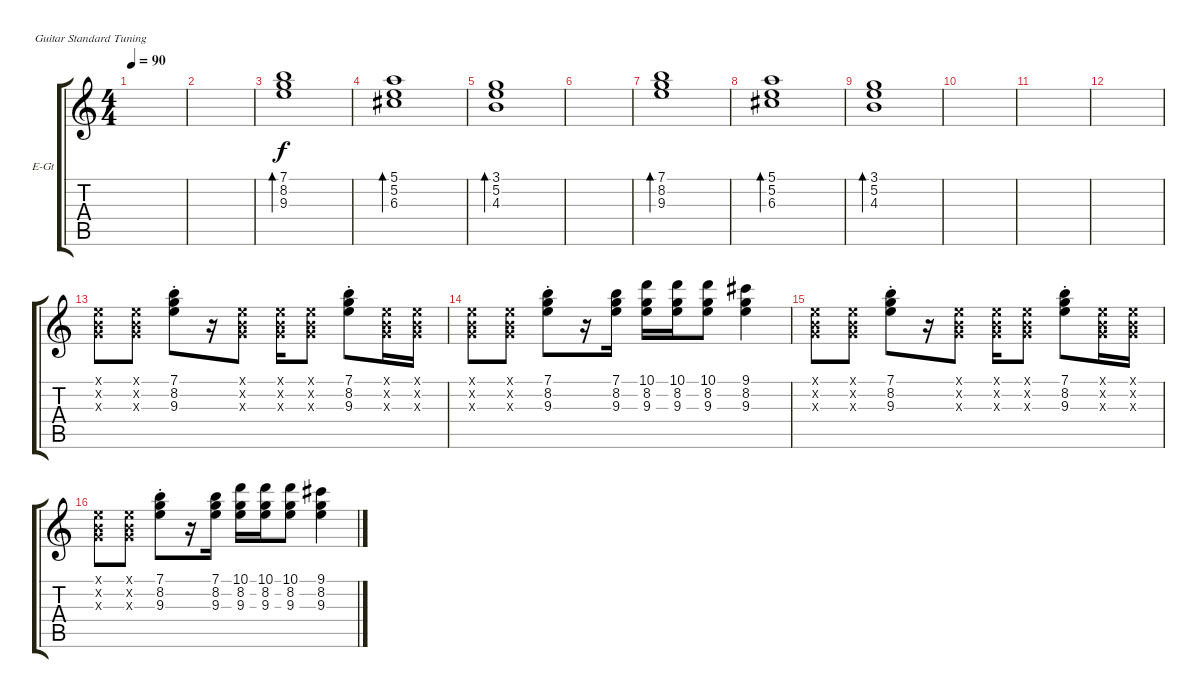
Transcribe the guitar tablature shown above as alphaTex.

\defaultSystemsLayout 4
\bracketExtendMode groupsimilarinstruments
\firstSystemTrackNameOrientation horizontal
\otherSystemsTrackNameOrientation horizontal
\track ("Electric Guitar" "E-Gt") {instrument electricguitarclean}
\staff {score tabs}
\tuning (E4 B3 G3 D3 A2 E2)
\ts (4 4)
\tempo 90
\clef g2
\ks c
|
|
(8.2 9.3 7.1).1{bd 197} |
(6.3 5.2 5.1).1{bd 216} |
(3.1 5.2 4.3).1{bd 194} |
|
(8.2 9.3 7.1).1{bd 197} |
(6.3 5.2 5.1).1{bd 216} |
(3.1 5.2 4.3).1{bd 194} |
|
|
|
(0.1{x} 0.2{x} 0.3{x}).8 (0.1{x} 0.2{x} 0.3{x}).8 (7.1{st} 8.2{st} 9.3{st}).8 r.16 (0.1{x} 0.2{x} 0.3{x}).8 (0.1{x} 0.2{x} 0.3{x}).16 (0.1{x} 0.3{x} 0.2{x}).8 (7.1{st} 8.2{st} 9.3{st}).8 (0.1{x} 0.2{x} 0.3{x}).16 (0.1{x} 0.2{x} 0.3{x}).16 |
(0.1{x} 0.3{x} 0.2{x}).8 (0.1{x} 0.3{x} 0.2{x}).8 (7.1{st} 8.2{st} 9.3{st}).8 r.16 (7.1 8.2 9.3).16 (10.1 8.2 9.3).16 (10.1 8.2 9.3).16 (10.1 8.2 9.3).8 (9.1 8.2 9.3).4 |
(0.1{x} 0.2{x} 0.3{x}).8 (0.1{x} 0.2{x} 0.3{x}).8 (7.1{st} 8.2{st} 9.3{st}).8 r.16 (0.1{x} 0.2{x} 0.3{x}).8 (0.1{x} 0.2{x} 0.3{x}).16 (0.1{x} 0.3{x} 0.2{x}).8 (7.1{st} 8.2{st} 9.3{st}).8 (0.1{x} 0.2{x} 0.3{x}).16 (0.1{x} 0.2{x} 0.3{x}).16 |
(0.1{x} 0.3{x} 0.2{x}).8 (0.1{x} 0.3{x} 0.2{x}).8 (7.1{st} 8.2{st} 9.3{st}).8 r.16 (7.1 8.2 9.3).16 (10.1 8.2 9.3).16 (10.1 8.2 9.3).16 (10.1 8.2 9.3).8 (9.1 8.2 9.3).4
